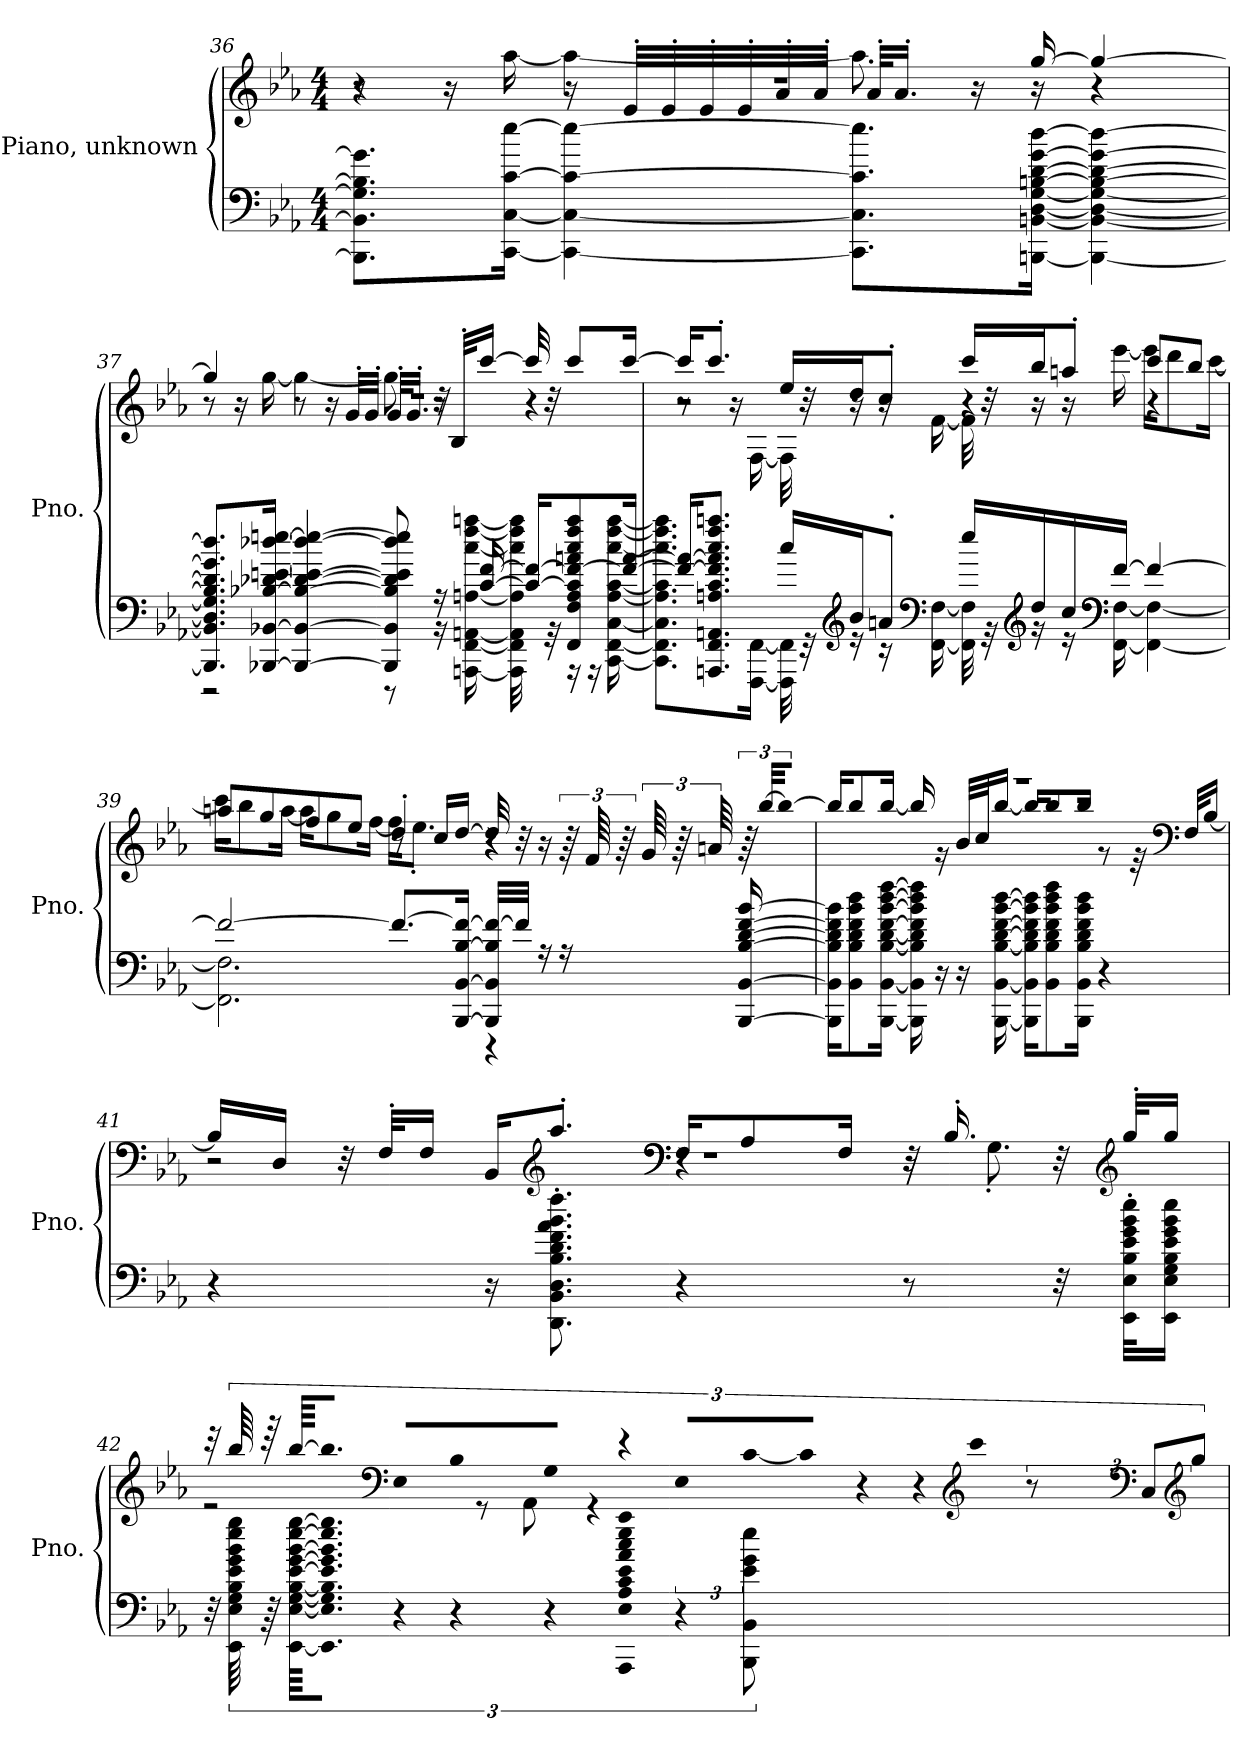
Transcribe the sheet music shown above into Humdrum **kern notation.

**kern	**kern
*part1	*part1
*staff2	*staff1
*I"Piano, unknown	*
*I'Pno.	*
!!LO:PB:g=z
*clefF4	*clefG2
*k[b-e-a-]	*k[b-e-a-]
*M4/4	*M4/4
=36	=36
*	*^
*	*	*^
8.BBB\] 8.BB\] 8.G\] 8.B\] 8.g\]L	1r	8r	4r
.	.	16r	.
[16CC\ [16C\ [16c\ [16ee-\Jk	.	[16aa-\	.
4CC\_ 4C\_ 4c\_ 4ee-\_	.	4aa-\_	16r
.	.	.	32e-'/LLL
.	.	.	32e-'/
.	.	.	32e-'/
.	.	.	32e-'/
.	.	.	32a-'/
.	.	.	32a-'/JJJ
8.CC\] 8.C\] 8.c\] 8.ee-\]L	.	8.aa-\]	32a-'/KLL
.	.	.	16.a-'/JJ
.	.	.	16r
[16BBBn\ [16BBn\ [16D\ [16G\ [16Bn\ [16d\ [16g\ [16dd\Jk	.	16r	[16gg/
4BBB\_ 4BB\_ 4D\_ 4G\_ 4B\_ 4d\_ 4g\_ 4dd\_	.	4r	4gg/_
!!LO:LB:g=z	!!	!!
=37	=37	=37	=37
*^	*	*	*
8.BBB/] 8.BB/] 8.D/] 8.G/] 8.B/] 8.d/] 8.g/] 8.dd/]L	2r	1r	8r	4gg/]
.	.	.	16r	.
[16BBB-X/ [16BB-X/ [16B-X/ [16d-X/ [16en/ [16dd-X/ [16een/Jk	.	.	[16gg\	.
4BBB-/_ 4BB-/_ 4B-/_ 4d-/_ 4e/_ 4dd-/_ 4ee/_	.	.	4gg\_	8r
.	.	.	.	16r
.	.	.	.	32g'/LLL
.	.	.	.	32g'/JJJ
8BBB-/] 8BB-/] 8B-/] 8d-/] 8e/] 8dd-/] 8ee/]	8r	.	8gg\]	32g'/KLL
.	.	.	.	16.g'/JJ
16r	16r	.	8r	32r
.	.	.	.	32B-'/KLL
[16c/ [16f/	[16AAAn\ [16FF\ [16AAn\ [16An\ [16cc\ [16ff\ [16aan\	.	.	[16ccc/JJ
16c/_ 16f/_KL	32AAA\] 32FF\] 32AA\] 32A\] 32cc\] 32ff\] 32aa\]	.	4r	32ccc/]
.	32r	.	.	32r
8FF/ 8F/ 8A/ 8c/] 8f/_ 8an/ 8cc/ 8ff/ 8aa/	16r	.	.	8ccc/L
.	16r	.	.	.
16f/_ [16a/Jk	[16CC\ [16FF\ [16C\ [16A\ [16c\ [16cc\ [16ff\ [16aa\	.	.	[16ccc/Jk
!!LO:LB:g=z	!!	!!
=38	=38	=38	=38	=38
16f/_ 16a/_KL	8.CC\] 8.FF\] 8.C\] 8.A\] 8.c\] 8.cc\] 8.ff\] 8.aa\]L	2r	8r	16ccc/KL]
8.AAAn/ 8.FF/ 8.AAn/ 8.An/ 8.c/ 8.f/] 8.a/] 8.cc/ 8.ff/ 8.aan/J	.	.	.	8.ccc'/J
.	.	.	16r	.
.	[16FFF\ [16FF\Jk	.	[16F\	.
16cc/LL	32FFF\] 32FF\]	.	32F\]	16ee-/LL
.	32r	.	32r	.
*clefG2	*	*	*	*
16b-/J	16r	.	16r	16dd/J
8an'/J	16r	.	16r	8cc'/J
*clefF4	*	*	*	*
.	[16FF\ [16F\	.	[16f\	.
16ee-/LL	32FF\] 32F\]	4r	32f\]	16ccc/LL
.	32r	.	32r	.
*clefG2	*	*	*	*
16dd/	16r	.	16r	16bb-/J
16cc/	16r	.	16r	8aan'/J
*clefF4	*	*	*	*
[16f/JJ	[16FF\ [16F\	.	[16eee-\	.
4f/_	4FF\_ 4F\_	8ccc/L	16eee-\KL]	4r
.	.	.	8ddd\	.
.	.	8bb-/J	.	.
.	.	.	[16ccc\Jk	.
!!LO:LB:g=z	!!	!!
=39	=39	=39	=39	=39
2f/_	2.FF\] 2.F\]	8aan/L	16ccc\KL]	2r
.	.	.	8bb-\	.
.	.	8gg/	.	.
.	.	.	[16aa\Jk	.
.	.	8ff/	16aa\KL]	.
.	.	.	8gg\	.
.	.	8ee-/J	.	.
.	.	.	[16ff\Jk	.
8.f/L_	.	4dd'/	16ff\KL]	8r
.	.	.	8.ee-'\J	.
.	.	.	.	16cc/LL
[16BBB-/ [16BB-/ [16B-/ 16f/_Jk	.	.	.	[16dd/JJ
32BBB-/] 32BB-/] 32B-/] 32f/_LLL	4r	4r	4r	32dd/]
32f/JJJ]	.	.	.	32r
16r	.	.	.	16r
16r	.	.	.	96r
.	.	.	.	96f/
.	.	.	.	96r
.	.	.	.	96g/
.	.	.	.	96r
.	.	.	.	96an/
[16BBB-/ [16BB-/ [16B-/ [16d/ [16f/ [16b-/	.	.	.	96r
.	.	.	.	[48bb-/LLL
.	.	.	.	32bb-/JJJ_
*v	*v	*	*	*
*	*	*v	*v
!!LO:LB:g=z
=40	=40	=40
16BBB-\] 16BB-\] 16B-\] 16d\] 16f\] 16b-\]KL	1r	16bb-/KL]
8BB-\ 8B-\ 8d\ 8f\ 8b-\ 8dd\	.	8bb-/
[16BBB-\ [16BB-\ [16B-\ [16d\ [16f\ [16b-\ [16dd\ [16ff\Jk	.	[16bb-/Jk
16BBB-\] 16BB-\] 16B-\] 16d\] 16f\] 16b-\] 16dd\] 16ff\]	.	16bb-/]
16r	.	16r
16r	.	32b-/LLL
.	.	32cc/J
[16BBB-\ [16BB-\ [16B-\ [16d\ [16f\ [16b-\ [16dd\	.	[16bb-/JJ
16BBB-\] 16BB-\] 16B-\] 16d\] 16f\] 16b-\] 16dd\]KL	.	16bb-/KL]
8BB-\ 8B-\ 8d\ 8f\ 8b-\ 8dd\ 8ff\	.	8bb-/
16BBB-\ 16BB-\ 16B-\ 16d\ 16f\ 16b-\ 16dd\Jk	.	16bb-/Jk
4r	.	8r
.	.	32r
*	*clefF4	*
.	.	32F/KLL
.	.	[16B-/JJ
=41	=41	=41
*	*	*^
4r	1r	2r	16B-/LL]
.	.	.	16D/JJ
.	.	.	32r
.	.	.	32F'/KLL
.	.	.	16F/JJ
16r	.	.	16BB-/KL
*	*clefG2	*	*
8.DD\' 8.BB-\' 8.D\' 8.B-\' 8.d\' 8.f\' 8.a-\' 8.b-\' 8.ff\'	.	.	8.aa-'/J
*	*clefF4	*	*
4r	.	4r	16F/KL
.	.	.	8A-/
.	.	.	16F/Jk
8r	.	16r	32r
.	.	.	16.B-'/
.	.	8.G'\	.
32r	.	.	32r
*	*clefG2	*	*
32EE-\' 32E-\' 32B-\' 32e-\' 32g\' 32b-\' 32ee-\'KLL	.	.	32gg'/KLL
16EE-\ 16E-\ 16G\ 16B-\ 16e-\ 16g\ 16b-\ 16ee-\JJ	.	.	16gg/JJ
*	*	*v	*v
!!LO:LB:g=z
=42	=42	=42
32r	32r	2r
96EE-\ 96E-\ 96G\ 96B-\ 96e-\ 96g\ 96b-\ 96ee-\ 96gg\	96bb-/	.
96r	96r	.
[96EE-\ [96E-\ [96G\ [96B-\ [96e-\ [96g\ [96b-\ [96ee-\ [96gg\KKKL	[96bb-/KKKL	.
8.EE-\] 8.E-\] 8.G\] 8.B-\] 8.e-\] 8.g\] 8.b-\] 8.ee-\] 8.gg\]J	8.bb-/J]	.
*	*clefF4	*
4r	16E-/KL	.
.	8B-/	.
.	16G/Jk	.
8r	32r	8r
.	64E-/LLLL	.
.	[64c/J	.
.	32c/JJJ]	.
.	32r	.
16r	16r	8AA-\
*	*clefG2	*
16AAA-\ 16E-\ 16A-\ 16c\ 16e-\ 16a-\ 16cc\ 16ee-\ 16aa-\	16ccc/	.
6r	12r	4r
*	*clefF4	*
.	12C/L	.
*	*clefG2	*
12BBB-\ [12BB-\ 12e-\ 12g\ 12ee-\	12gg/J	.
*	*v	*v
=	=
*-	*-
